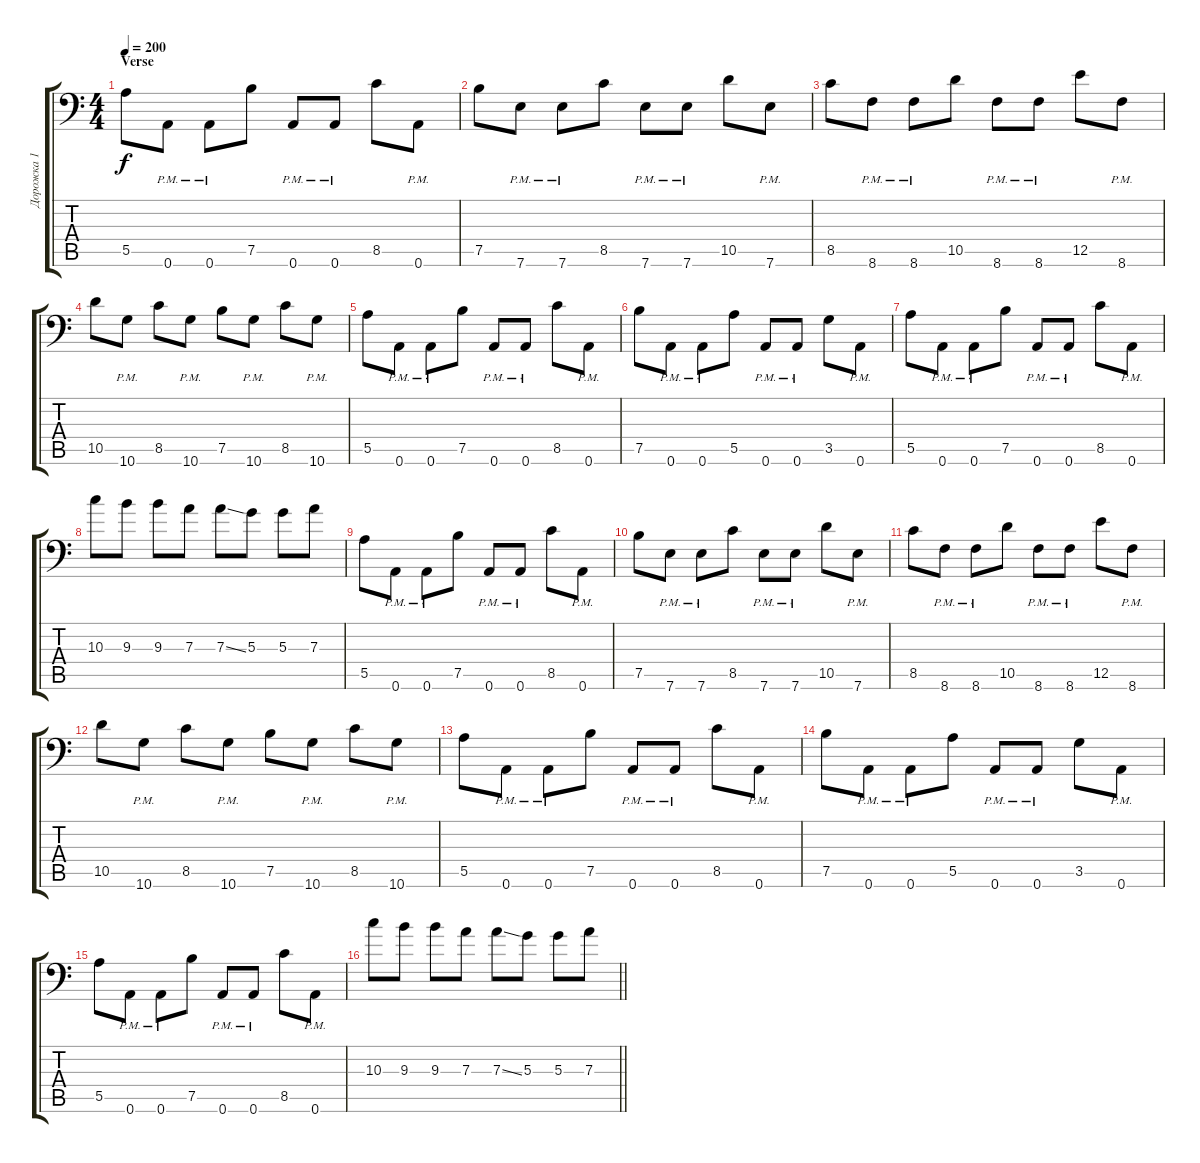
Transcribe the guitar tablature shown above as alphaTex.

\track ("Дорожка 1" "Дорожка 1") {instrument distortionguitar}
\staff {score tabs}
\tuning (B3 Gb3 D3 A2 E2 A1) {hide}
\ts (4 4)
\section ("" "Verse")
\tempo 200
\clef f4
\ks c
5.5.8{dy f} 0.6{pm}.8 0.6{pm}.8 7.5.8 0.6{pm}.8 0.6{pm}.8 8.5.8 0.6{pm}.8 |
7.5.8 7.6{pm}.8 7.6{pm}.8 8.5.8 7.6{pm}.8 7.6{pm}.8 10.5.8 7.6{pm}.8 |
8.5.8 8.6{pm}.8 8.6{pm}.8 10.5.8 8.6{pm}.8 8.6{pm}.8 12.5.8 8.6{pm}.8 |
10.5.8 10.6{pm}.8 8.5.8 10.6{pm}.8 7.5.8 10.6{pm}.8 8.5.8 10.6{pm}.8 |
5.5.8 0.6{pm}.8 0.6{pm}.8 7.5.8 0.6{pm}.8 0.6{pm}.8 8.5.8 0.6{pm}.8 |
7.5.8 0.6{pm}.8 0.6{pm}.8 5.5.8 0.6{pm}.8 0.6{pm}.8 3.5.8 0.6{pm}.8 |
5.5.8 0.6{pm}.8 0.6{pm}.8 7.5.8 0.6{pm}.8 0.6{pm}.8 8.5.8 0.6{pm}.8 |
10.3.8 9.3.8 9.3.8 7.3.8 7.3{ss}.8 5.3.8 5.3.8 7.3.8 |
5.5.8 0.6{pm}.8 0.6{pm}.8 7.5.8 0.6{pm}.8 0.6{pm}.8 8.5.8 0.6{pm}.8 |
7.5.8 7.6{pm}.8 7.6{pm}.8 8.5.8 7.6{pm}.8 7.6{pm}.8 10.5.8 7.6{pm}.8 |
8.5.8 8.6{pm}.8 8.6{pm}.8 10.5.8 8.6{pm}.8 8.6{pm}.8 12.5.8 8.6{pm}.8 |
10.5.8 10.6{pm}.8 8.5.8 10.6{pm}.8 7.5.8 10.6{pm}.8 8.5.8 10.6{pm}.8 |
5.5.8 0.6{pm}.8 0.6{pm}.8 7.5.8 0.6{pm}.8 0.6{pm}.8 8.5.8 0.6{pm}.8 |
7.5.8 0.6{pm}.8 0.6{pm}.8 5.5.8 0.6{pm}.8 0.6{pm}.8 3.5.8 0.6{pm}.8 |
5.5.8 0.6{pm}.8 0.6{pm}.8 7.5.8 0.6{pm}.8 0.6{pm}.8 8.5.8 0.6{pm}.8 |
\barLineRight lightlight
10.3.8 9.3.8 9.3.8 7.3.8 7.3{ss}.8 5.3.8 5.3.8 7.3.8
